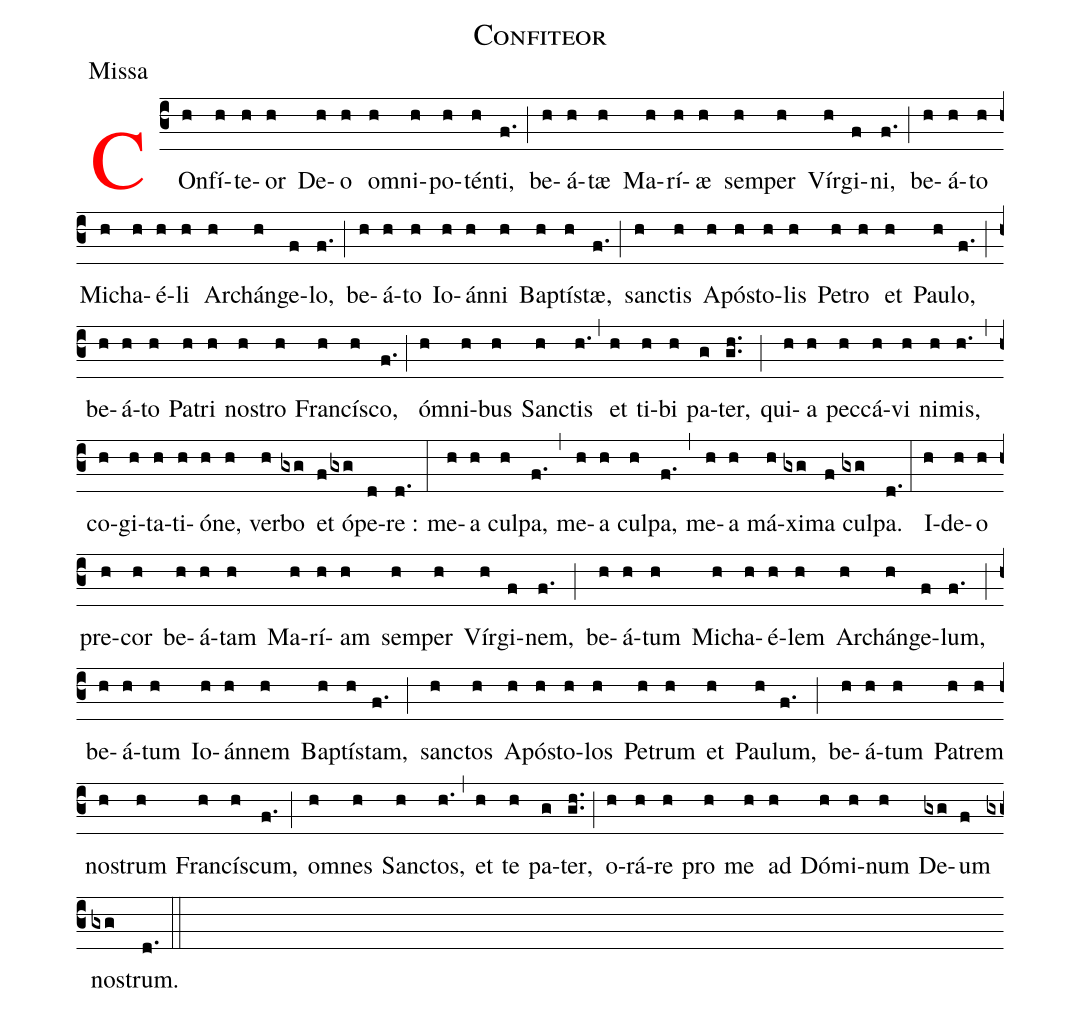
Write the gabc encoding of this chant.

name:Confiteor;
office-part:Missa;
%%
(c3) <v>\red C</v>On(h)fí(h)te(h)or(h) De(h)o(h) om(h)ni(h)po(h)tén(h)ti,(f.) (;) be(h)á(h)tæ(h) Ma(h)rí(h)æ(h) sem(h)per(h) Vír(h)gi(f)ni,(f.) (;) be(h)á(h)to(h) Mi(h)cha(h)é(h)li(h) Arch(h)án(h)ge(f)lo,(f.) (;) be(h)á(h)to(h) Io(h)án(h)ni(h) Bap(h)tís(h)tæ,(f.) (;) san(h)ctis(h) A(h)pó(h)sto(h)lis(h) Pe(h)tro(h) et(h) Pau(h)lo,(f.) (;) be(h)á(h)to(h) Pa(h)tri(h) no(h)stro(h) Fran(h)cí(h)sco,(f.) (;) ó(h)mni(h)bus(h) San(h)ctis(h.) (,) et(h) ti(h)bi(h) pa(g)ter,(gh..) (;) qui(h)a(h) pec(h)cá(h)vi(h) ni(h)mis,(h.) (,) co(h)gi(h)ta(h)ti(h)ó(h)ne,(h) ver(h)bo(gxg) et(f) ó(gxg)pe(d)re :(d.) (:)
me(h)a(h) cul(h)pa,(f.) (,) me(h)a(h) cul(h)pa,(f.) (,) me(h)a(h) má(h)xi(gxg)ma(f) cul(gxg)pa.(d.) (:)
I(h)de(h)o(h) pre(h)cor(h) be(h)á(h)tam(h) Ma(h)rí(h)am(h) sem(h)per(h) Vír(h)gi(f)nem,(f.) (;) be(h)á(h)tum(h) Mi(h)cha(h)é(h)lem(h) Arch(h)án(h)ge(f)lum,(f.) (;) be(h)á(h)tum(h) Io(h)án(h)nem(h) Bap(h)tís(h)tam,(f.) (;) san(h)ctos(h) A(h)pó(h)sto(h)los(h) Pe(h)trum(h) et(h) Pau(h)lum,(f.) (;) be(h)á(h)tum(h) Pa(h)trem(h) no(h)strum(h) Fran(h)cí(h)scum,(f.) (;) o(h)mnes(h) Sanc(h)tos,(h.) (,) et(h) te(h) pa(g)ter,(gh..) (;) o(h)rá(h)re(h) pro(h) me(h) ad(h) Dó(h)mi(h)num(h) De(gxg)um(f) nos(gxg)trum.(d.) (::)
